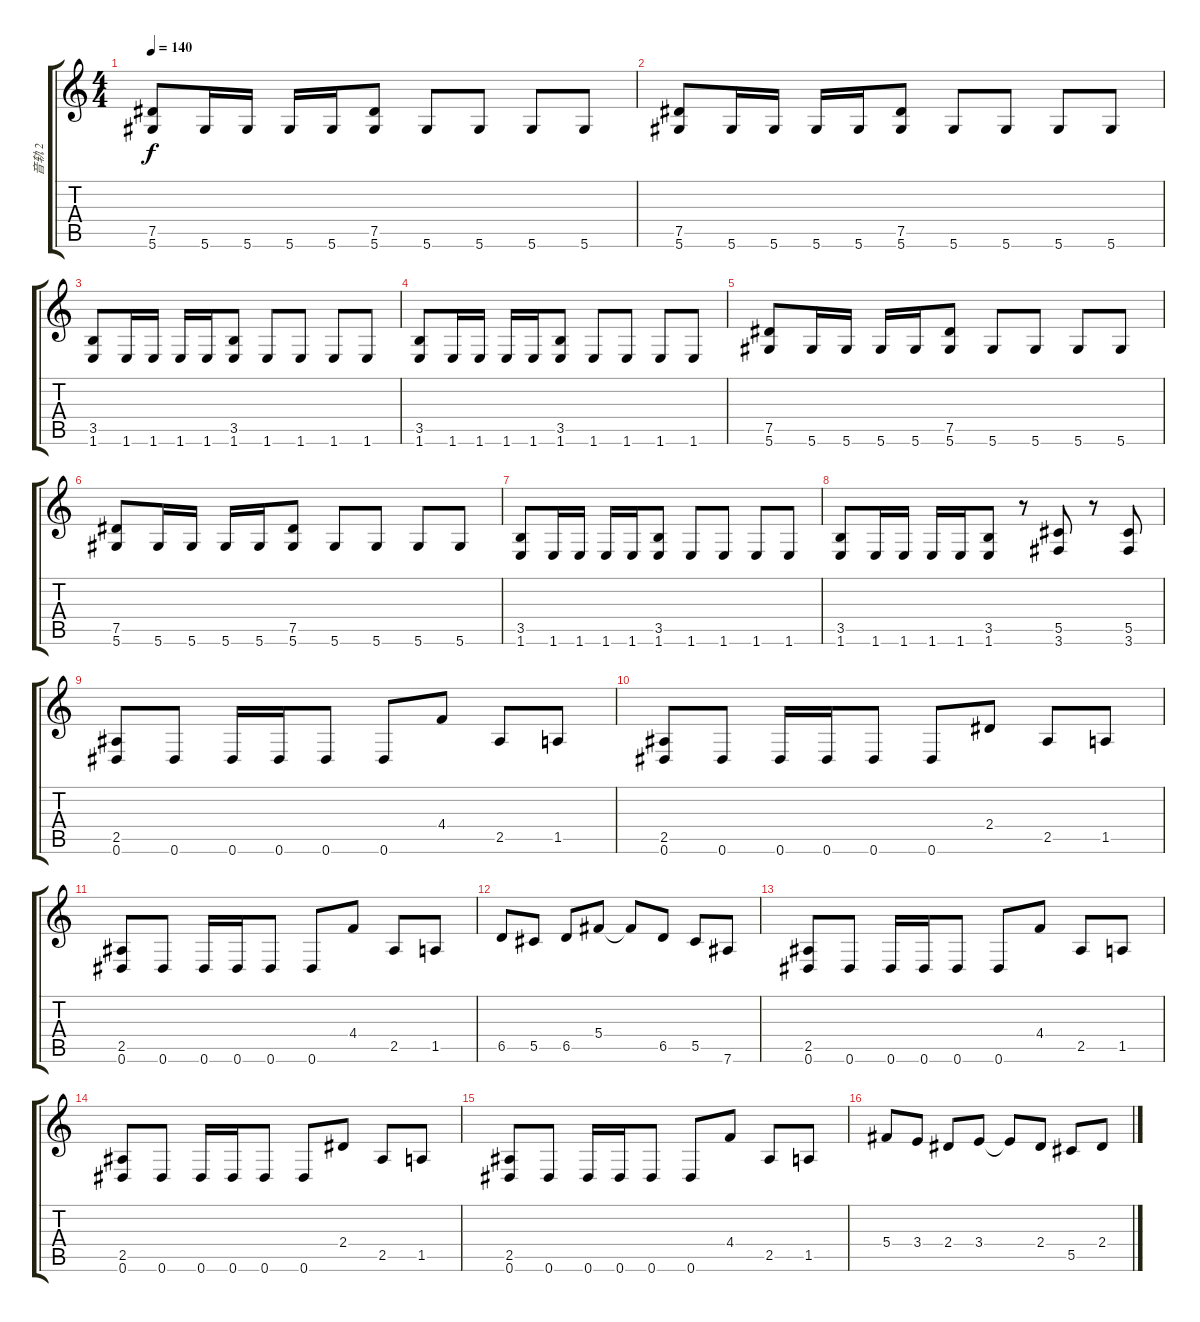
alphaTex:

\track ("音轨 2" "音轨 2") {instrument distortionguitar}
\staff {score tabs}
\tuning (Eb4 Bb3 Gb3 Db3 Ab2 Eb2) {hide}
\ts (4 4)
\tempo 140
\clef g2
\ks c
(7.5 5.6).8{dy f} 5.6.16 5.6.16 5.6.16 5.6.16 (7.5 5.6).8 5.6.8 5.6.8 5.6.8 5.6.8 |
(7.5 5.6).8 5.6.16 5.6.16 5.6.16 5.6.16 (7.5 5.6).8 5.6.8 5.6.8 5.6.8 5.6.8 |
(3.5 1.6).8 1.6.16 1.6.16 1.6.16 1.6.16 (3.5 1.6).8 1.6.8 1.6.8 1.6.8 1.6.8 |
(3.5 1.6).8 1.6.16 1.6.16 1.6.16 1.6.16 (3.5 1.6).8 1.6.8 1.6.8 1.6.8 1.6.8 |
(7.5 5.6).8 5.6.16 5.6.16 5.6.16 5.6.16 (7.5 5.6).8 5.6.8 5.6.8 5.6.8 5.6.8 |
(7.5 5.6).8 5.6.16 5.6.16 5.6.16 5.6.16 (7.5 5.6).8 5.6.8 5.6.8 5.6.8 5.6.8 |
(3.5 1.6).8 1.6.16 1.6.16 1.6.16 1.6.16 (3.5 1.6).8 1.6.8 1.6.8 1.6.8 1.6.8 |
(3.5 1.6).8 1.6.16 1.6.16 1.6.16 1.6.16 (3.5 1.6).8 r.8 (5.5 3.6).8 r.8 (5.5 3.6).8 |
(2.5 0.6).8 0.6.8 0.6.16 0.6.16 0.6.8 0.6.8 4.4.8 2.5.8 1.5.8 |
(2.5 0.6).8 0.6.8 0.6.16 0.6.16 0.6.8 0.6.8 2.4.8 2.5.8 1.5.8 |
(2.5 0.6).8 0.6.8 0.6.16 0.6.16 0.6.8 0.6.8 4.4.8 2.5.8 1.5.8 |
6.5.8 5.5.8 6.5.8 5.4.8 5.4{t}.8 6.5.8 5.5.8 7.6.8 |
(2.5 0.6).8 0.6.8 0.6.16 0.6.16 0.6.8 0.6.8 4.4.8 2.5.8 1.5.8 |
(2.5 0.6).8 0.6.8 0.6.16 0.6.16 0.6.8 0.6.8 2.4.8 2.5.8 1.5.8 |
(2.5 0.6).8 0.6.8 0.6.16 0.6.16 0.6.8 0.6.8 4.4.8 2.5.8 1.5.8 |
5.4.8 3.4.8 2.4.8 3.4.8 3.4{t}.8 2.4.8 5.5.8 2.4.8
